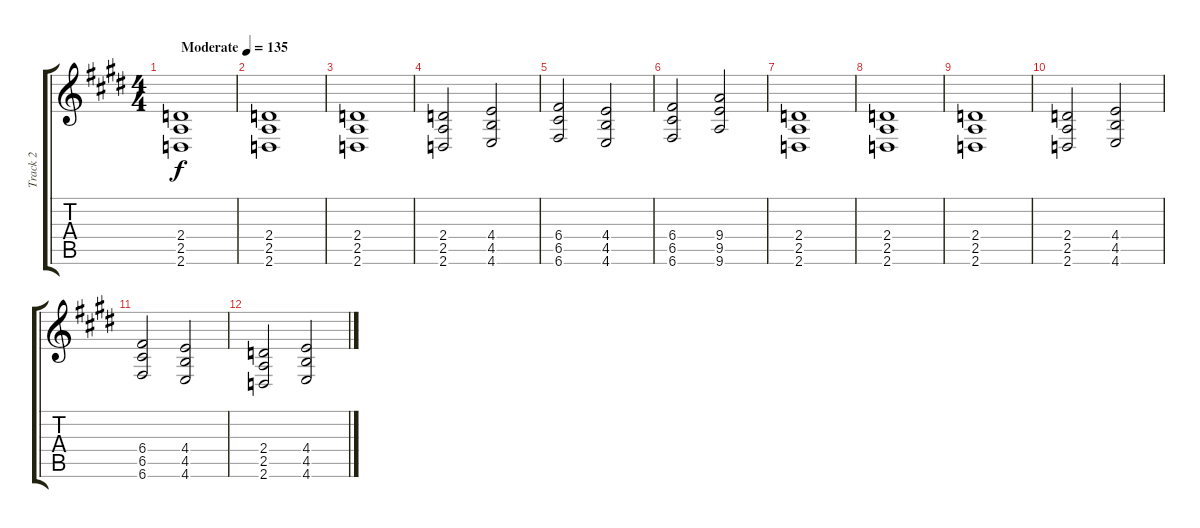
\track ("Track 2" "Track 2") {instrument distortionguitar}
\staff {score tabs}
\tuning (D4 A3 F3 C3 G2 C2) {hide}
\ts (4 4)
\tempo (135 "Moderate")
\clef g2
\ks c#minor
(2.4 2.5 2.6).1{dy f instrument distortionguitar} |
(2.4 2.5 2.6).1 |
(2.4 2.5 2.6).1 |
(2.4 2.5 2.6).2 (4.4 4.5 4.6).2 |
(6.4 6.5 6.6).2 (4.4 4.5 4.6).2 |
(6.4 6.5 6.6).2 (9.4 9.5 9.6).2 |
(2.4 2.5 2.6).1 |
(2.4 2.5 2.6).1 |
(2.4 2.5 2.6).1 |
(2.4 2.5 2.6).2 (4.4 4.5 4.6).2 |
(6.4 6.5 6.6).2 (4.4 4.5 4.6).2 |
(2.4 2.5 2.6).2 (4.4 4.5 4.6).2
